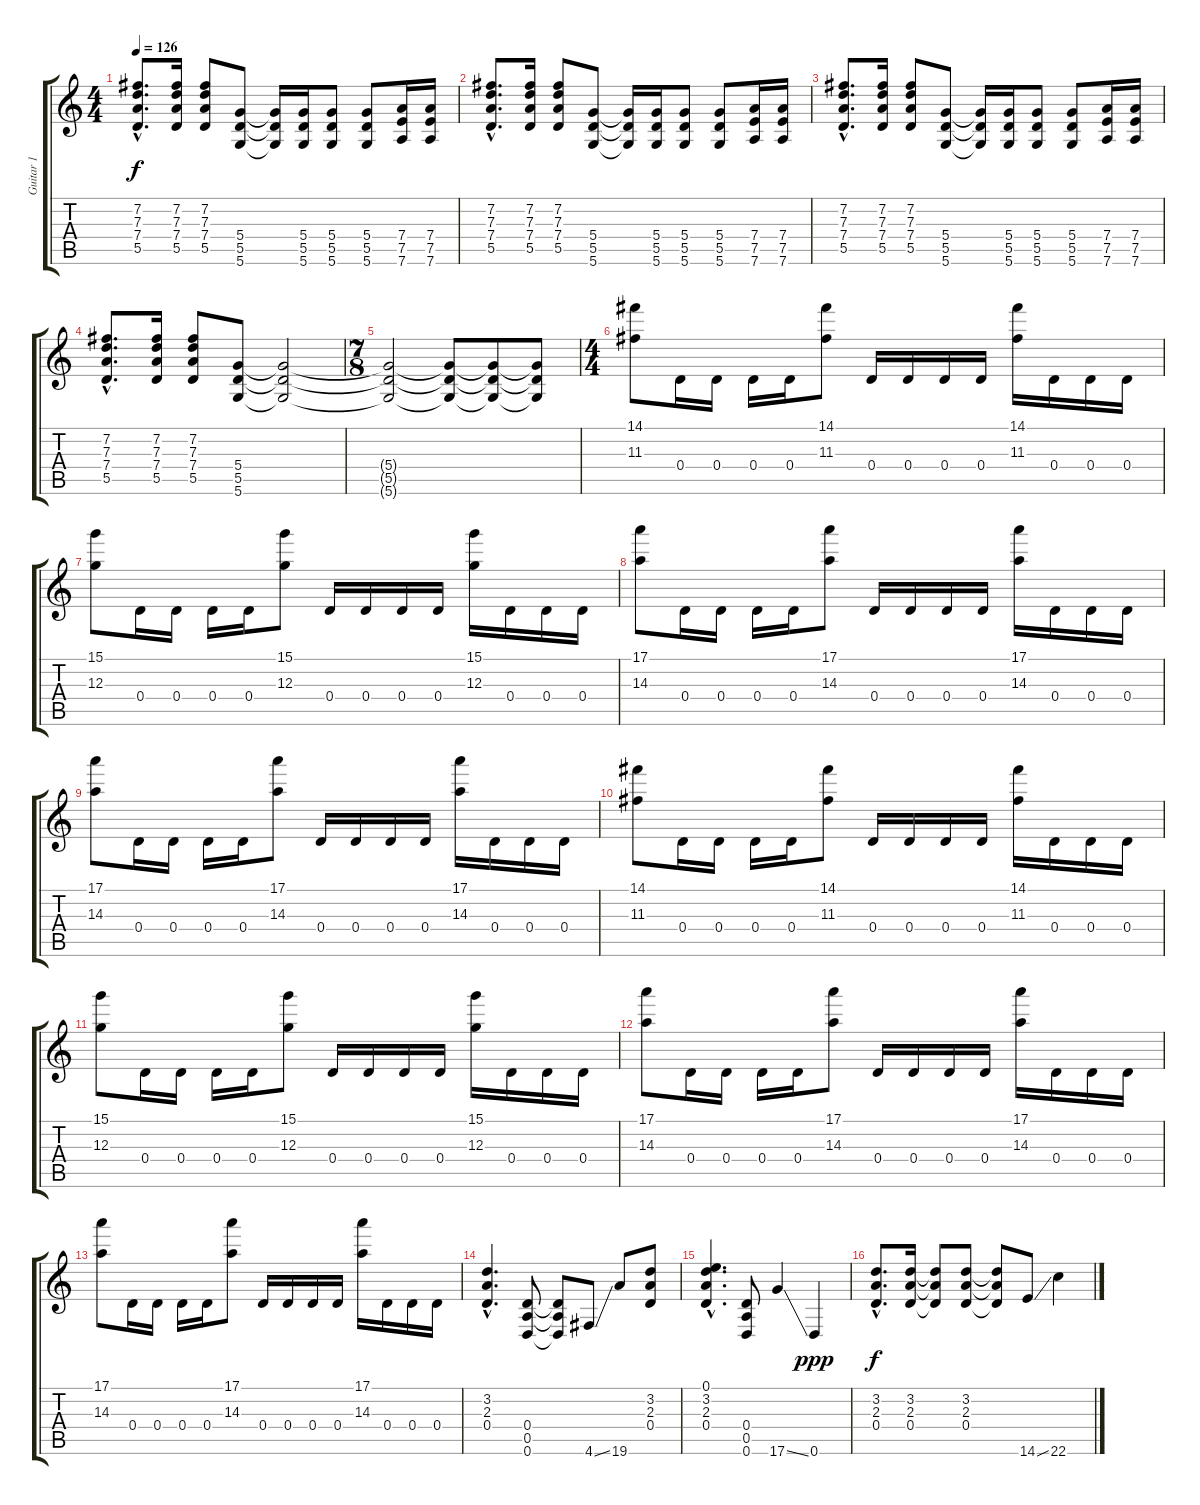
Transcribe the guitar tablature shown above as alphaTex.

\track ("Guitar 1" "Guitar 1") {instrument distortionguitar}
\staff {score tabs}
\tuning (E4 B3 G3 D3 A2 D2) {hide}
\ts (4 4)
\tempo 126
\clef g2
\ks c
(7.2{hac} 7.3{hac} 7.4{hac} 5.5{hac}).8{d dy f} (7.2 7.3 7.4 5.5).16 (7.2 7.3 7.4 5.5).8 (5.4 5.5 5.6).8 (5.4{t} 5.5{t} 5.6{t}).16 (5.4 5.5 5.6).16 (5.4 5.5 5.6).8 (5.4 5.5 5.6).8 (7.4 7.5 7.6).16 (7.4 7.5 7.6).16 |
(7.2{hac} 7.3{hac} 7.4{hac} 5.5{hac}).8{d} (7.2 7.3 7.4 5.5).16 (7.2 7.3 7.4 5.5).8 (5.4 5.5 5.6).8 (5.4{t} 5.5{t} 5.6{t}).16 (5.4 5.5 5.6).16 (5.4 5.5 5.6).8 (5.4 5.5 5.6).8 (7.4 7.5 7.6).16 (7.4 7.5 7.6).16 |
(7.2{hac} 7.3{hac} 7.4{hac} 5.5{hac}).8{d} (7.2 7.3 7.4 5.5).16 (7.2 7.3 7.4 5.5).8 (5.4 5.5 5.6).8 (5.4{t} 5.5{t} 5.6{t}).16 (5.4 5.5 5.6).16 (5.4 5.5 5.6).8 (5.4 5.5 5.6).8 (7.4 7.5 7.6).16 (7.4 7.5 7.6).16 |
(7.2{hac} 7.3{hac} 7.4{hac} 5.5{hac}).8{d} (7.2 7.3 7.4 5.5).16 (7.2 7.3 7.4 5.5).8 (5.4 5.5 5.6).8 (5.4{t} 5.5{t} 5.6{t}).2 |
\ts (7 8)
(5.4{t} 5.5{t} 5.6{t}).2 (5.4{t} 5.5{t} 5.6{t}).8 (5.4{t} 5.5{t} 5.6{t}).8 (5.4{t} 5.5{t} 5.6{t}).8 |
\ts (4 4)
(14.1 11.3).8 0.4.16 0.4.16 0.4.16 0.4.16 (14.1 11.3).8 0.4.16 0.4.16 0.4.16 0.4.16 (14.1 11.3).16 0.4.16 0.4.16 0.4.16 |
(15.1 12.3).8 0.4.16 0.4.16 0.4.16 0.4.16 (15.1 12.3).8 0.4.16 0.4.16 0.4.16 0.4.16 (15.1 12.3).16 0.4.16 0.4.16 0.4.16 |
(17.1 14.3).8 0.4.16 0.4.16 0.4.16 0.4.16 (17.1 14.3).8 0.4.16 0.4.16 0.4.16 0.4.16 (17.1 14.3).16 0.4.16 0.4.16 0.4.16 |
(17.1 14.3).8 0.4.16 0.4.16 0.4.16 0.4.16 (17.1 14.3).8 0.4.16 0.4.16 0.4.16 0.4.16 (17.1 14.3).16 0.4.16 0.4.16 0.4.16 |
(14.1 11.3).8 0.4.16 0.4.16 0.4.16 0.4.16 (14.1 11.3).8 0.4.16 0.4.16 0.4.16 0.4.16 (14.1 11.3).16 0.4.16 0.4.16 0.4.16 |
(15.1 12.3).8 0.4.16 0.4.16 0.4.16 0.4.16 (15.1 12.3).8 0.4.16 0.4.16 0.4.16 0.4.16 (15.1 12.3).16 0.4.16 0.4.16 0.4.16 |
(17.1 14.3).8 0.4.16 0.4.16 0.4.16 0.4.16 (17.1 14.3).8 0.4.16 0.4.16 0.4.16 0.4.16 (17.1 14.3).16 0.4.16 0.4.16 0.4.16 |
(17.1 14.3).8 0.4.16 0.4.16 0.4.16 0.4.16 (17.1 14.3).8 0.4.16 0.4.16 0.4.16 0.4.16 (17.1 14.3).16 0.4.16 0.4.16 0.4.16 |
(3.2{hac} 2.3{hac} 0.4{hac}).4{d} (0.4 0.5 0.6).8 (0.4{t} 0.5{t} 0.6{t}).8 4.6{ss}.8 19.6.8 (3.2 2.3 0.4).8 |
(0.1{hac} 3.2{hac} 2.3{hac} 0.4{hac}).4{d} (0.4 0.5 0.6).8 17.6{ss}.4 0.6.4{dy ppp} |
(3.2{hac} 2.3{hac} 0.4{hac}).8{d dy f} (3.2 2.3 0.4).16 (3.2{t} 2.3{t} 0.4{t}).8 (3.2 2.3 0.4).8 (3.2{t} 2.3{t} 0.4{t}).8 14.6{ss}.8 22.6{ss}.4
